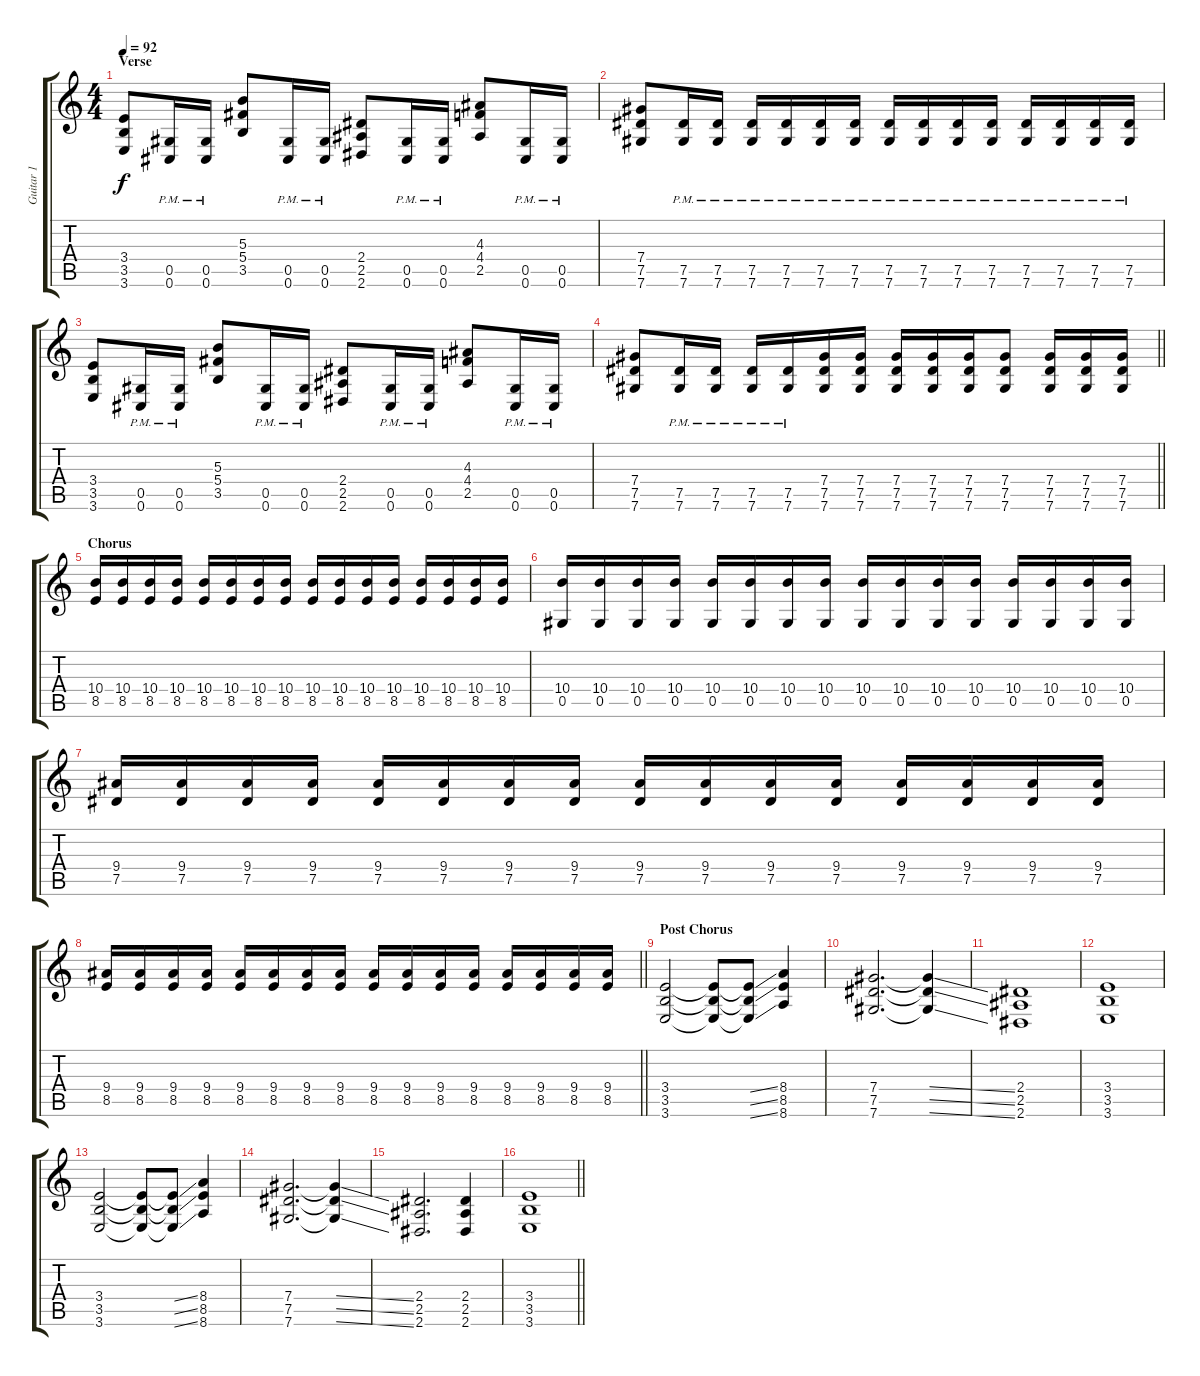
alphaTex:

\track ("Guitar 1" "Guitar 1") {instrument distortionguitar}
\staff {score tabs}
\tuning (Eb4 Bb3 Gb3 Db3 Ab2 Db2) {hide}
\ts (4 4)
\section ("" "Verse")
\tempo 92
\clef g2
\ks c
(3.4 3.5 3.6).8{dy f} (0.5{pm} 0.6{pm}).16 (0.5{pm} 0.6{pm}).16 (5.3 5.4 3.5).8 (0.5{pm} 0.6{pm}).16 (0.5{pm} 0.6{pm}).16 (2.4 2.5 2.6).8 (0.5{pm} 0.6{pm}).16 (0.5{pm} 0.6{pm}).16 (4.3 4.4 2.5).8 (0.5{pm} 0.6{pm}).16 (0.5{pm} 0.6{pm}).16 |
(7.4 7.5 7.6).8 (7.5{pm} 7.6{pm}).16 (7.5{pm} 7.6{pm}).16 (7.5{pm} 7.6{pm}).16 (7.5{pm} 7.6{pm}).16 (7.5{pm} 7.6{pm}).16 (7.5{pm} 7.6{pm}).16 (7.5{pm} 7.6{pm}).16 (7.5{pm} 7.6{pm}).16 (7.5{pm} 7.6{pm}).16 (7.5{pm} 7.6{pm}).16 (7.5{pm} 7.6{pm}).16 (7.5{pm} 7.6{pm}).16 (7.5{pm} 7.6{pm}).16 (7.5{pm} 7.6{pm}).16 |
(3.4 3.5 3.6).8 (0.5{pm} 0.6{pm}).16 (0.5{pm} 0.6{pm}).16 (5.3 5.4 3.5).8 (0.5{pm} 0.6{pm}).16 (0.5{pm} 0.6{pm}).16 (2.4 2.5 2.6).8 (0.5{pm} 0.6{pm}).16 (0.5{pm} 0.6{pm}).16 (4.3 4.4 2.5).8 (0.5{pm} 0.6{pm}).16 (0.5{pm} 0.6{pm}).16 |
\barLineRight lightlight
(7.4 7.5 7.6).8 (7.5{pm} 7.6{pm}).16 (7.5{pm} 7.6{pm}).16 (7.5{pm} 7.6{pm}).16 (7.5{pm} 7.6{pm}).16 (7.4 7.5 7.6).16 (7.4 7.5 7.6).16 (7.4 7.5 7.6).16 (7.4 7.5 7.6).16 (7.4 7.5 7.6).16 (7.4 7.5 7.6).8 (7.4 7.5 7.6).16 (7.4 7.5 7.6).16 (7.4 7.5 7.6).16 |
\section ("" "Chorus")
(10.4 8.5).16 (10.4 8.5).16 (10.4 8.5).16 (10.4 8.5).16 (10.4 8.5).16 (10.4 8.5).16 (10.4 8.5).16 (10.4 8.5).16 (10.4 8.5).16 (10.4 8.5).16 (10.4 8.5).16 (10.4 8.5).16 (10.4 8.5).16 (10.4 8.5).16 (10.4 8.5).16 (10.4 8.5).16 |
(10.4 0.5).16 (10.4 0.5).16 (10.4 0.5).16 (10.4 0.5).16 (10.4 0.5).16 (10.4 0.5).16 (10.4 0.5).16 (10.4 0.5).16 (10.4 0.5).16 (10.4 0.5).16 (10.4 0.5).16 (10.4 0.5).16 (10.4 0.5).16 (10.4 0.5).16 (10.4 0.5).16 (10.4 0.5).16 |
(9.4 7.5).16 (9.4 7.5).16 (9.4 7.5).16 (9.4 7.5).16 (9.4 7.5).16 (9.4 7.5).16 (9.4 7.5).16 (9.4 7.5).16 (9.4 7.5).16 (9.4 7.5).16 (9.4 7.5).16 (9.4 7.5).16 (9.4 7.5).16 (9.4 7.5).16 (9.4 7.5).16 (9.4 7.5).16 |
\barLineRight lightlight
(9.4 8.5).16 (9.4 8.5).16 (9.4 8.5).16 (9.4 8.5).16 (9.4 8.5).16 (9.4 8.5).16 (9.4 8.5).16 (9.4 8.5).16 (9.4 8.5).16 (9.4 8.5).16 (9.4 8.5).16 (9.4 8.5).16 (9.4 8.5).16 (9.4 8.5).16 (9.4 8.5).16 (9.4 8.5).16 |
\section ("" "Post Chorus")
(3.4 3.5 3.6).2 (3.4{t} 3.5{t} 3.6{t}).8 (3.4{ss t} 3.5{ss t} 3.6{ss t}).8 (8.4 8.5 8.6).4 |
(7.4 7.5 7.6).2{d} (7.4{ss t} 7.5{ss t} 7.6{ss t}).4 |
(2.4 2.5 2.6).1 |
(3.4 3.5 3.6).1 |
(3.4 3.5 3.6).2 (3.4{t} 3.5{t} 3.6{t}).8 (3.4{ss t} 3.5{ss t} 3.6{ss t}).8 (8.4 8.5 8.6).4 |
(7.4 7.5 7.6).2{d} (7.4{ss t} 7.5{ss t} 7.6{ss t}).4 |
(2.4 2.5 2.6).2{d} (2.4 2.5 2.6).4 |
\barLineRight lightlight
(3.4 3.5 3.6).1
